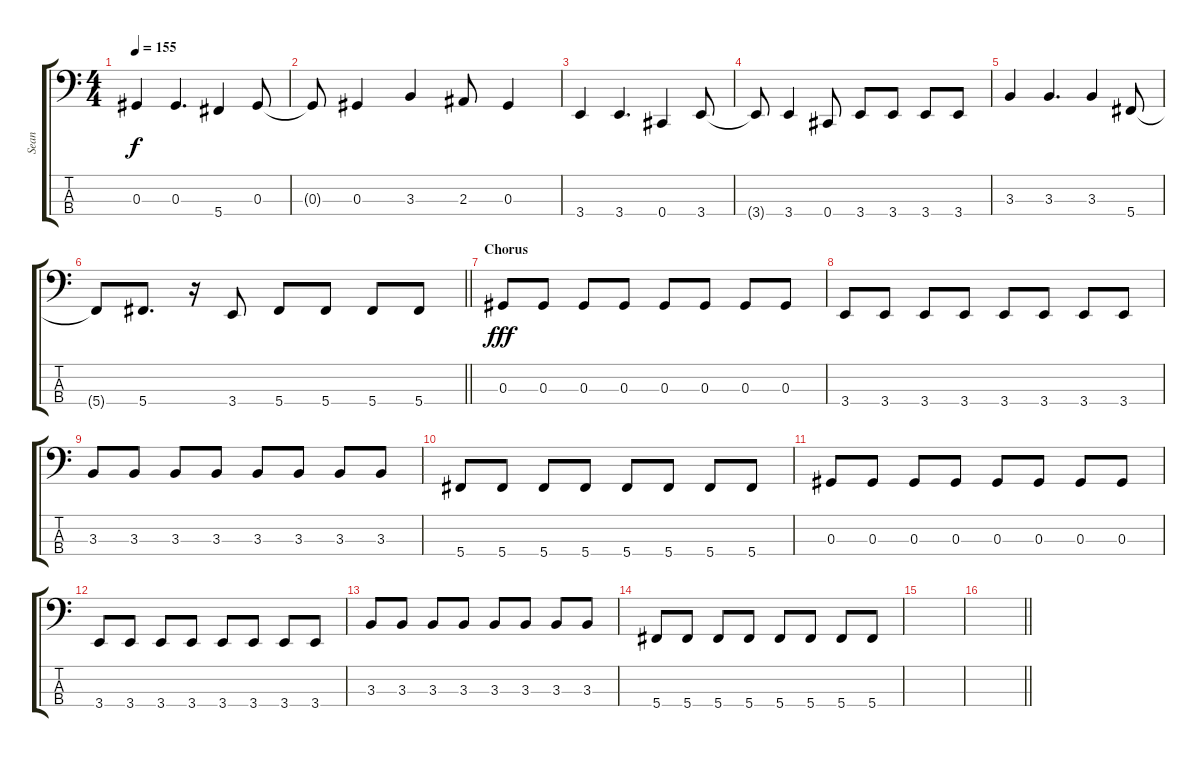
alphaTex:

\track ("Sean" "Sean") {instrument electricbasspick}
\staff {score tabs}
\tuning (Gb2 Db2 Ab1 Db1) {hide}
\ts (4 4)
\tempo 155
\clef f4
\ks c
0.3.4{dy f} 0.3.4{d} 5.4.4 0.3.8 |
0.3{t}.8 0.3.4 3.3.4 2.3.8 0.3.4 |
3.4.4 3.4.4{d} 0.4.4 3.4.8 |
3.4{t}.8 3.4.4 0.4.8 3.4.8 3.4.8 3.4.8 3.4.8 |
3.3.4 3.3.4{d} 3.3.4 5.4.8 |
\barLineRight lightlight
5.4{t}.8 5.4.8{d} r.16 3.4.8 5.4.8 5.4.8 5.4.8 5.4.8 |
\section ("" "Chorus")
0.3.8{dy fff} 0.3.8 0.3.8 0.3.8 0.3.8 0.3.8 0.3.8 0.3.8 |
3.4.8 3.4.8 3.4.8 3.4.8 3.4.8 3.4.8 3.4.8 3.4.8 |
3.3.8 3.3.8 3.3.8 3.3.8 3.3.8 3.3.8 3.3.8 3.3.8 |
5.4.8 5.4.8 5.4.8 5.4.8 5.4.8 5.4.8 5.4.8 5.4.8 |
0.3.8 0.3.8 0.3.8 0.3.8 0.3.8 0.3.8 0.3.8 0.3.8 |
3.4.8 3.4.8 3.4.8 3.4.8 3.4.8 3.4.8 3.4.8 3.4.8 |
3.3.8 3.3.8 3.3.8 3.3.8 3.3.8 3.3.8 3.3.8 3.3.8 |
5.4.8 5.4.8 5.4.8 5.4.8 5.4.8 5.4.8 5.4.8 5.4.8 |
|
\barLineRight lightlight
